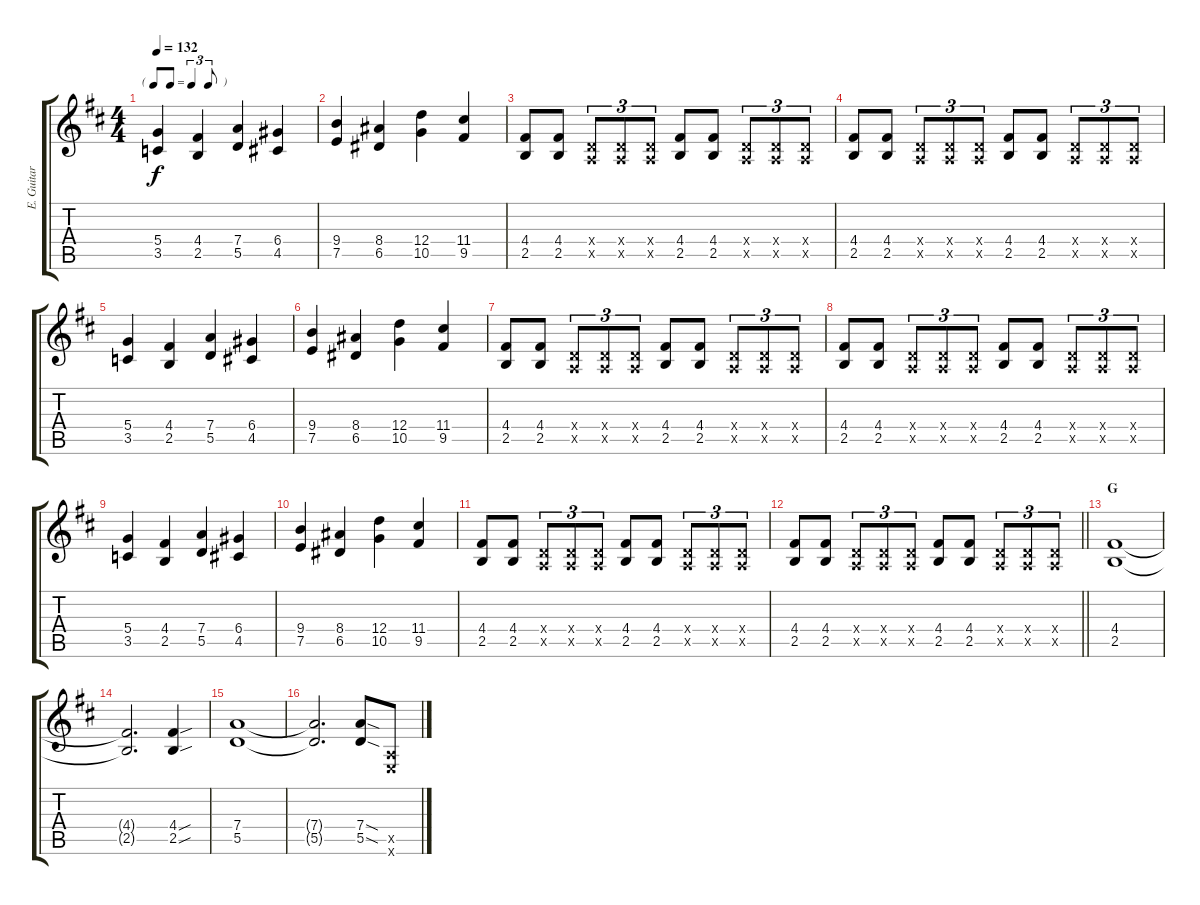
\track ("E. Guitar II" "E. Guitar ") {instrument overdrivenguitar}
\staff {score tabs}
\tuning (E4 B3 G3 D3 A2 E2) {hide}
\ts (4 4)
\tf triplet8th
\tempo 132
\clef g2
\ks d
(5.4 3.5).4{dy f} (4.4 2.5).4 (7.4 5.5).4 (6.4 4.5).4 |
(9.4 7.5).4 (8.4 6.5).4 (12.4 10.5).4 (11.4 9.5).4 |
(4.4 2.5).8 (4.4 2.5).8 (0.4{x} 0.5{x}).8{tu (3 2)} (0.4{x} 0.5{x}).8{tu (3 2)} (0.4{x} 0.5{x}).8{tu (3 2)} (4.4 2.5).8 (4.4 2.5).8 (0.4{x} 0.5{x}).8{tu (3 2)} (0.4{x} 0.5{x}).8{tu (3 2)} (0.4{x} 0.5{x}).8{tu (3 2)} |
(4.4 2.5).8 (4.4 2.5).8 (0.4{x} 0.5{x}).8{tu (3 2)} (0.4{x} 0.5{x}).8{tu (3 2)} (0.4{x} 0.5{x}).8{tu (3 2)} (4.4 2.5).8 (4.4 2.5).8 (0.4{x} 0.5{x}).8{tu (3 2)} (0.4{x} 0.5{x}).8{tu (3 2)} (0.4{x} 0.5{x}).8{tu (3 2)} |
(5.4 3.5).4 (4.4 2.5).4 (7.4 5.5).4 (6.4 4.5).4 |
(9.4 7.5).4 (8.4 6.5).4 (12.4 10.5).4 (11.4 9.5).4 |
(4.4 2.5).8 (4.4 2.5).8 (0.4{x} 0.5{x}).8{tu (3 2)} (0.4{x} 0.5{x}).8{tu (3 2)} (0.4{x} 0.5{x}).8{tu (3 2)} (4.4 2.5).8 (4.4 2.5).8 (0.4{x} 0.5{x}).8{tu (3 2)} (0.4{x} 0.5{x}).8{tu (3 2)} (0.4{x} 0.5{x}).8{tu (3 2)} |
(4.4 2.5).8 (4.4 2.5).8 (0.4{x} 0.5{x}).8{tu (3 2)} (0.4{x} 0.5{x}).8{tu (3 2)} (0.4{x} 0.5{x}).8{tu (3 2)} (4.4 2.5).8 (4.4 2.5).8 (0.4{x} 0.5{x}).8{tu (3 2)} (0.4{x} 0.5{x}).8{tu (3 2)} (0.4{x} 0.5{x}).8{tu (3 2)} |
(5.4 3.5).4 (4.4 2.5).4 (7.4 5.5).4 (6.4 4.5).4 |
(9.4 7.5).4 (8.4 6.5).4 (12.4 10.5).4 (11.4 9.5).4 |
(4.4 2.5).8 (4.4 2.5).8 (0.4{x} 0.5{x}).8{tu (3 2)} (0.4{x} 0.5{x}).8{tu (3 2)} (0.4{x} 0.5{x}).8{tu (3 2)} (4.4 2.5).8 (4.4 2.5).8 (0.4{x} 0.5{x}).8{tu (3 2)} (0.4{x} 0.5{x}).8{tu (3 2)} (0.4{x} 0.5{x}).8{tu (3 2)} |
\barLineRight lightlight
(4.4 2.5).8 (4.4 2.5).8 (0.4{x} 0.5{x}).8{tu (3 2)} (0.4{x} 0.5{x}).8{tu (3 2)} (0.4{x} 0.5{x}).8{tu (3 2)} (4.4 2.5).8 (4.4 2.5).8 (0.4{x} 0.5{x}).8{tu (3 2)} (0.4{x} 0.5{x}).8{tu (3 2)} (0.4{x} 0.5{x}).8{tu (3 2)} |
\section ("" "G")
(4.4 2.5).1 |
(4.4{t} 2.5{t}).2{d} (4.4{sou} 2.5{sou}).4 |
(7.4 5.5).1 |
(7.4{t} 5.5{t}).2{d} (7.4{sod} 5.5{sod}).8 (0.5{x} 0.6{x}).8
